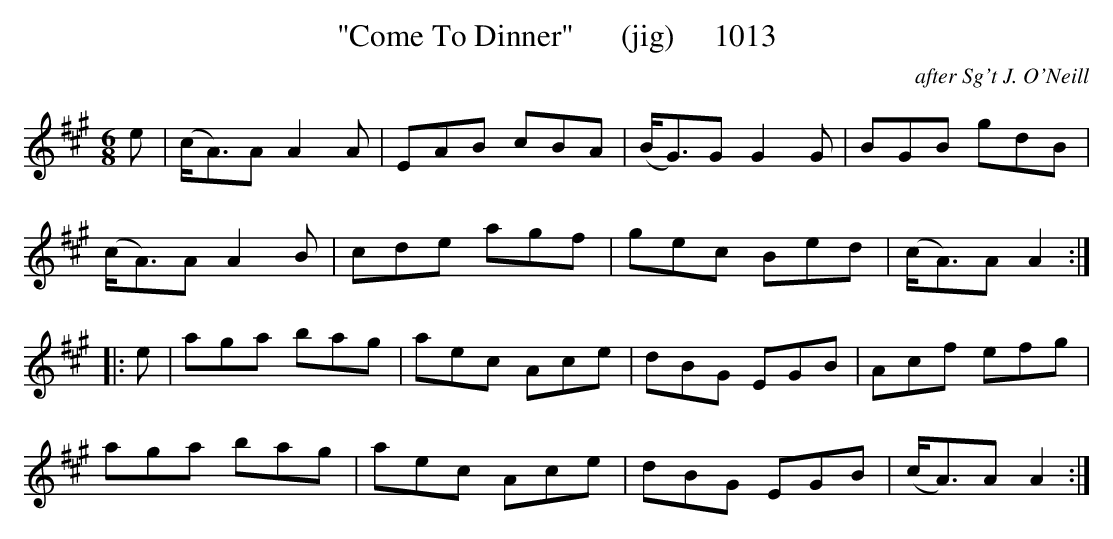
X:1
T:"Come To Dinner"      (jig)     1013
C:after Sg't J. O'Neill
BRENNAN July 2003 (HTTP://WWW.SOSYOURMOM.COM)
M:6/8
L:1/8
K:A
e|(c/2A3/2)A A2A|EAB cBA|(B/2G3/2)G G2G|BGB gdB|
(c/2A3/2)A A2B|cde agf|gec Bed|(c/2A3/2)A A2:|
|:e|aga bag|aec Ace|dBG EGB|Acf efg|
aga bag|aec Ace|dBG EGB|(c/2A3/2)A A2:|
